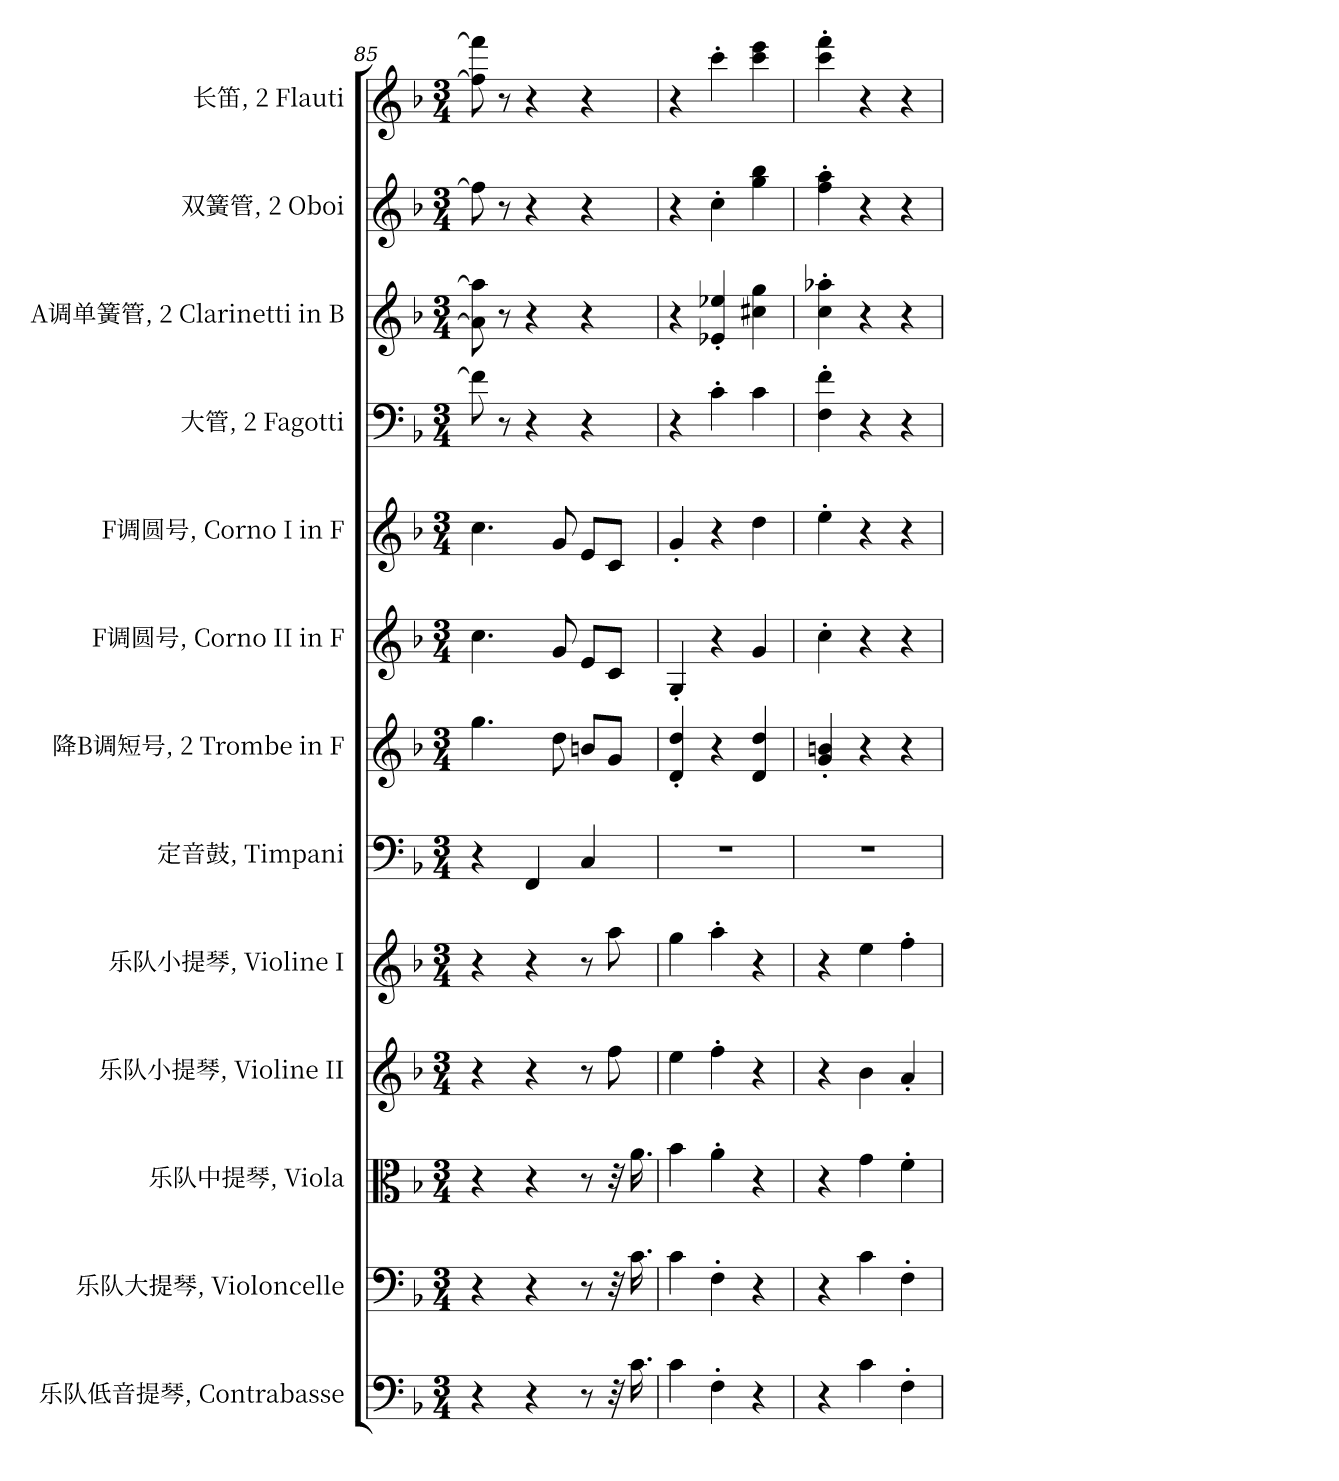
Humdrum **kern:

**kern	**kern	**kern	**kern	**kern	**kern	**kern	**kern	**kern	**kern	**kern	**kern	**kern
*part13	*part12	*part11	*part10	*part9	*part8	*part7	*part6	*part5	*part4	*part3	*part2	*part1
*staff13	*staff12	*staff11	*staff10	*staff9	*staff8	*staff7	*staff6	*staff5	*staff4	*staff3	*staff2	*staff1
*I"乐队低音提琴, Contrabasse	*I"乐队大提琴, Violoncelle	*I"乐队中提琴, Viola	*I"乐队小提琴, Violine II	*I"乐队小提琴, Violine I	*I"定音鼓, Timpani	*I"降B调短号, 2 Trombe in F	*I"F调圆号, Corno II in F	*I"F调圆号, Corno I in F	*I"大管, 2 Fagotti	*I"A调单簧管, 2 Clarinetti in B	*I"双簧管, 2 Oboi	*I"长笛, 2 Flauti
*I'Cbs.	*	*	*	*	*I'Timp.	*	*	*	*	*I'A Cl.	*I'Ob.	*I'Fl.
*clefF4	*clefF4	*clefC3	*clefG2	*clefG2	*clefF4	*clefG2	*clefG2	*clefG2	*clefF4	*clefG2	*clefG2	*clefG2
*ITrd7c12	*	*	*	*	*	*ITrd1c2	*ITrd4c7	*ITrd4c7	*	*ITrd2c3	*	*
*k[b-]	*k[b-]	*k[b-]	*k[b-]	*k[b-]	*k[b-]	*k[b-e-a-]	*k[b-e-]	*k[b-e-]	*k[b-]	*k[f#c#]	*k[b-]	*k[b-]
*M3/4	*M3/4	*M3/4	*M3/4	*M3/4	*M3/4	*M3/4	*M3/4	*M3/4	*M3/4	*M3/4	*M3/4	*M3/4
*MM104	*MM104	*MM104	*MM104	*MM104	*MM104	*MM104	*MM104	*MM104	*MM104	*MM104	*MM104	*MM104
=85	=85	=85	=85	=85	=85	=85	=85	=85	=85	=85	=85	=85
4r	4r	4r	4r	4r	4r	4.ff\	4.f\	4.f\	8f\]	8f\] 8ff\]	8ff\]	8ff\] 8fff\]
.	.	.	.	.	.	.	.	.	8r	8r	8r	8r
*	*	*	*	*	*	*	*	*	*	*	*	*MM105
4r	4r	4r	4r	4r	4FF/	.	.	.	4r	4r	4r	4r
.	.	.	.	.	.	8cc\	8c/	8c/	.	.	.	.
*	*	*	*	*	*	*	*	*	*	*	*	*MM111
8r	8r	8r	8r	8r	4C/	8an/L	8A/L	8A/L	4r	4r	4r	4r
32r	32r	32r	8ff\	8aa\	.	8f/J	8F/J	8F/J	.	.	.	.
16.C\	16.c\	16.a\	.	.	.	.	.	.	.	.	.	.
=86	=86	=86	=86	=86	=86	=86	=86	=86	=86	=86	=86	=86
*	*	*	*	*	*	*	*	*	*	*	*	*MM101
4C\	4c\	4b-\	4ee\	4gg\	2.r	4c/' 4cc/'	4C'/	4c'/	4r	4r	4r	4r
*	*	*	*	*	*	*	*	*	*	*	*	*MM105
4FF'\	4F'\	4a'\	4ff'\	4aa'\	.	4r	4r	4r	4c'\	4cn/' 4ccn/'	4cc'\	4ccc'\
*	*	*	*	*	*	*	*	*	*	*	*	*MM111
4r	4r	4r	4r	4r	.	4c/ 4cc/	4c/	4g\	4c\	4a#X\ 4ee\	4gg\ 4bb-\	4ccc\ 4eee\
=87	=87	=87	=87	=87	=87	=87	=87	=87	=87	=87	=87	=87
*	*	*	*	*	*	*	*	*	*	*	*	*MM96
4r	4r	4r	4r	4r	2.r	4f/' 4an/'	4f'\	4a'\	4F\' 4f\'	4a\' 4ffn\'	4ff\' 4aa\'	4ccc\' 4fff\'
4C\	4c\	4g\	4b-\	4ee\	.	4r	4r	4r	4r	4r	4r	4r
*	*	*	*	*	*	*	*	*	*	*	*	*MM111
4FF'\	4F'\	4f'\	4a'/	4ff'\	.	4r	4r	4r	4r	4r	4r	4r
=	=	=	=	=	=	=	=	=	=	=	=	=
*-	*-	*-	*-	*-	*-	*-	*-	*-	*-	*-	*-	*-
